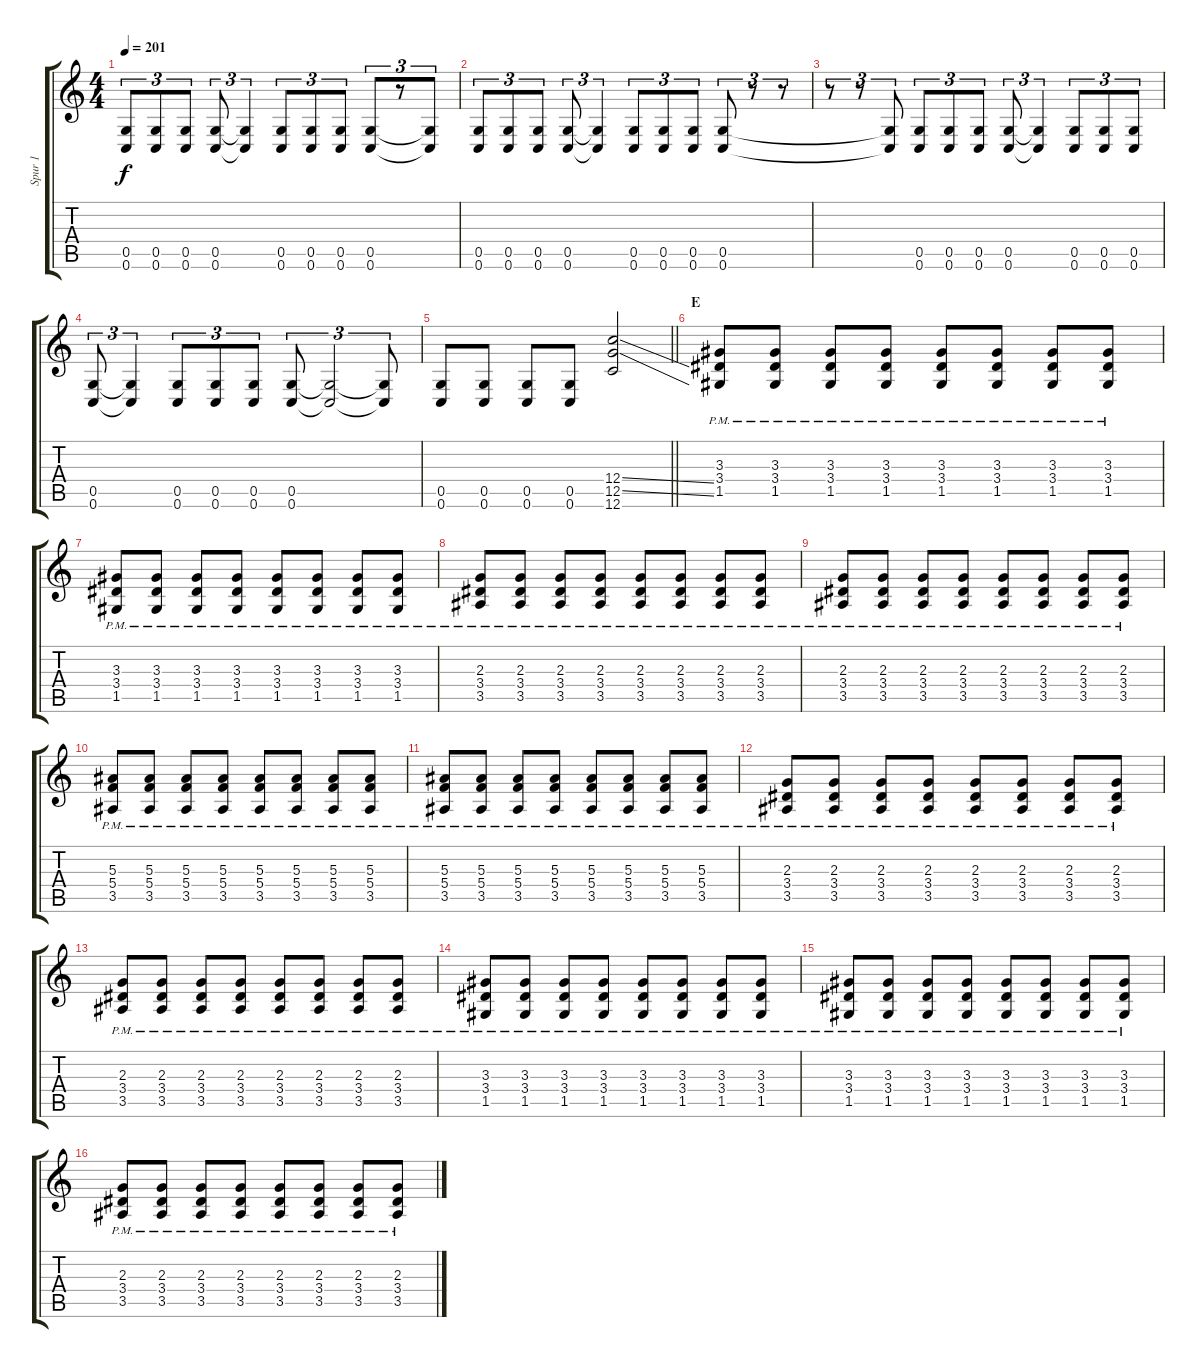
\track ("Spur 1" "Spur 1") {instrument distortionguitar}
\staff {score tabs}
\tuning (D4 A3 F3 C3 G2 C2) {hide}
\ts (4 4)
\tempo 201
\clef g2
\ks c
(0.5 0.6).8{tu (3 2) dy f} (0.5 0.6).8{tu (3 2)} (0.5 0.6).8{tu (3 2)} (0.5 0.6).8{tu (3 2)} (0.5{t} 0.6{t}).4{tu (3 2)} (0.5 0.6).8{tu (3 2)} (0.5 0.6).8{tu (3 2)} (0.5 0.6).8{tu (3 2)} (0.5 0.6).8{tu (3 2)} r.8{tu (3 2)} (0.5{t} 0.6{t}).8{tu (3 2)} |
(0.5 0.6).8{tu (3 2)} (0.5 0.6).8{tu (3 2)} (0.5 0.6).8{tu (3 2)} (0.5 0.6).8{tu (3 2)} (0.5{t} 0.6{t}).4{tu (3 2)} (0.5 0.6).8{tu (3 2)} (0.5 0.6).8{tu (3 2)} (0.5 0.6).8{tu (3 2)} (0.5 0.6).8{tu (3 2)} r.8{tu (3 2)} r.8{tu (3 2)} |
r.8{tu (3 2)} r.8{tu (3 2)} (0.5{t} 0.6{t}).8{tu (3 2)} (0.5 0.6).8{tu (3 2)} (0.5 0.6).8{tu (3 2)} (0.5 0.6).8{tu (3 2)} (0.5 0.6).8{tu (3 2)} (0.5{t} 0.6{t}).4{tu (3 2)} (0.5 0.6).8{tu (3 2)} (0.5 0.6).8{tu (3 2)} (0.5 0.6).8{tu (3 2)} |
(0.5 0.6).8{tu (3 2)} (0.5{t} 0.6{t}).4{tu (3 2)} (0.5 0.6).8{tu (3 2)} (0.5 0.6).8{tu (3 2)} (0.5 0.6).8{tu (3 2)} (0.5 0.6).8{tu (3 2)} (0.5{t} 0.6{t}).2{tu (3 2)} (0.5{t} 0.6{t}).8{tu (3 2)} |
\barLineRight lightlight
(0.5 0.6).8 (0.5 0.6).8 (0.5 0.6).8 (0.5 0.6).8 (12.4{ss} 12.5{ss} 12.6).2 |
\section ("" "E")
(3.3{pm} 3.4{pm} 1.5{pm}).8 (3.3{pm} 3.4{pm} 1.5{pm}).8 (3.3{pm} 3.4{pm} 1.5{pm}).8 (3.3{pm} 3.4{pm} 1.5{pm}).8 (3.3{pm} 3.4{pm} 1.5{pm}).8 (3.3{pm} 3.4{pm} 1.5{pm}).8 (3.3{pm} 3.4{pm} 1.5{pm}).8 (3.3{pm} 3.4{pm} 1.5{pm}).8 |
(3.3{pm} 3.4{pm} 1.5{pm}).8 (3.3{pm} 3.4{pm} 1.5{pm}).8 (3.3{pm} 3.4{pm} 1.5{pm}).8 (3.3{pm} 3.4{pm} 1.5{pm}).8 (3.3{pm} 3.4{pm} 1.5{pm}).8 (3.3{pm} 3.4{pm} 1.5{pm}).8 (3.3{pm} 3.4{pm} 1.5{pm}).8 (3.3{pm} 3.4{pm} 1.5{pm}).8 |
(2.3{pm} 3.4{pm} 3.5{pm}).8 (2.3{pm} 3.4{pm} 3.5{pm}).8 (2.3{pm} 3.4{pm} 3.5{pm}).8 (2.3{pm} 3.4{pm} 3.5{pm}).8 (2.3{pm} 3.4{pm} 3.5{pm}).8 (2.3{pm} 3.4{pm} 3.5{pm}).8 (2.3{pm} 3.4{pm} 3.5{pm}).8 (2.3{pm} 3.4{pm} 3.5{pm}).8 |
(2.3{pm} 3.4{pm} 3.5{pm}).8 (2.3{pm} 3.4{pm} 3.5{pm}).8 (2.3{pm} 3.4{pm} 3.5{pm}).8 (2.3{pm} 3.4{pm} 3.5{pm}).8 (2.3{pm} 3.4{pm} 3.5{pm}).8 (2.3{pm} 3.4{pm} 3.5{pm}).8 (2.3{pm} 3.4{pm} 3.5{pm}).8 (2.3{pm} 3.4{pm} 3.5{pm}).8 |
(5.3{pm} 5.4{pm} 3.5{pm}).8 (5.3{pm} 5.4{pm} 3.5{pm}).8 (5.3{pm} 5.4{pm} 3.5{pm}).8 (5.3{pm} 5.4{pm} 3.5{pm}).8 (5.3{pm} 5.4{pm} 3.5{pm}).8 (5.3{pm} 5.4{pm} 3.5{pm}).8 (5.3{pm} 5.4{pm} 3.5{pm}).8 (5.3{pm} 5.4{pm} 3.5{pm}).8 |
(5.3{pm} 5.4{pm} 3.5{pm}).8 (5.3{pm} 5.4{pm} 3.5{pm}).8 (5.3{pm} 5.4{pm} 3.5{pm}).8 (5.3{pm} 5.4{pm} 3.5{pm}).8 (5.3{pm} 5.4{pm} 3.5{pm}).8 (5.3{pm} 5.4{pm} 3.5{pm}).8 (5.3{pm} 5.4{pm} 3.5{pm}).8 (5.3{pm} 5.4{pm} 3.5{pm}).8 |
(2.3{pm} 3.4{pm} 3.5{pm}).8 (2.3{pm} 3.4{pm} 3.5{pm}).8 (2.3{pm} 3.4{pm} 3.5{pm}).8 (2.3{pm} 3.4{pm} 3.5{pm}).8 (2.3{pm} 3.4{pm} 3.5{pm}).8 (2.3{pm} 3.4{pm} 3.5{pm}).8 (2.3{pm} 3.4{pm} 3.5{pm}).8 (2.3{pm} 3.4{pm} 3.5{pm}).8 |
(2.3{pm} 3.4{pm} 3.5{pm}).8 (2.3{pm} 3.4{pm} 3.5{pm}).8 (2.3{pm} 3.4{pm} 3.5{pm}).8 (2.3{pm} 3.4{pm} 3.5{pm}).8 (2.3{pm} 3.4{pm} 3.5{pm}).8 (2.3{pm} 3.4{pm} 3.5{pm}).8 (2.3{pm} 3.4{pm} 3.5{pm}).8 (2.3{pm} 3.4{pm} 3.5{pm}).8 |
(3.3{pm} 3.4{pm} 1.5{pm}).8 (3.3{pm} 3.4{pm} 1.5{pm}).8 (3.3{pm} 3.4{pm} 1.5{pm}).8 (3.3{pm} 3.4{pm} 1.5{pm}).8 (3.3{pm} 3.4{pm} 1.5{pm}).8 (3.3{pm} 3.4{pm} 1.5{pm}).8 (3.3{pm} 3.4{pm} 1.5{pm}).8 (3.3{pm} 3.4{pm} 1.5{pm}).8 |
(3.3{pm} 3.4{pm} 1.5{pm}).8 (3.3{pm} 3.4{pm} 1.5{pm}).8 (3.3{pm} 3.4{pm} 1.5{pm}).8 (3.3{pm} 3.4{pm} 1.5{pm}).8 (3.3{pm} 3.4{pm} 1.5{pm}).8 (3.3{pm} 3.4{pm} 1.5{pm}).8 (3.3{pm} 3.4{pm} 1.5{pm}).8 (3.3{pm} 3.4{pm} 1.5{pm}).8 |
(2.3{pm} 3.4{pm} 3.5{pm}).8 (2.3{pm} 3.4{pm} 3.5{pm}).8 (2.3{pm} 3.4{pm} 3.5{pm}).8 (2.3{pm} 3.4{pm} 3.5{pm}).8 (2.3{pm} 3.4{pm} 3.5{pm}).8 (2.3{pm} 3.4{pm} 3.5{pm}).8 (2.3{pm} 3.4{pm} 3.5{pm}).8 (2.3{pm} 3.4{pm} 3.5{pm}).8
